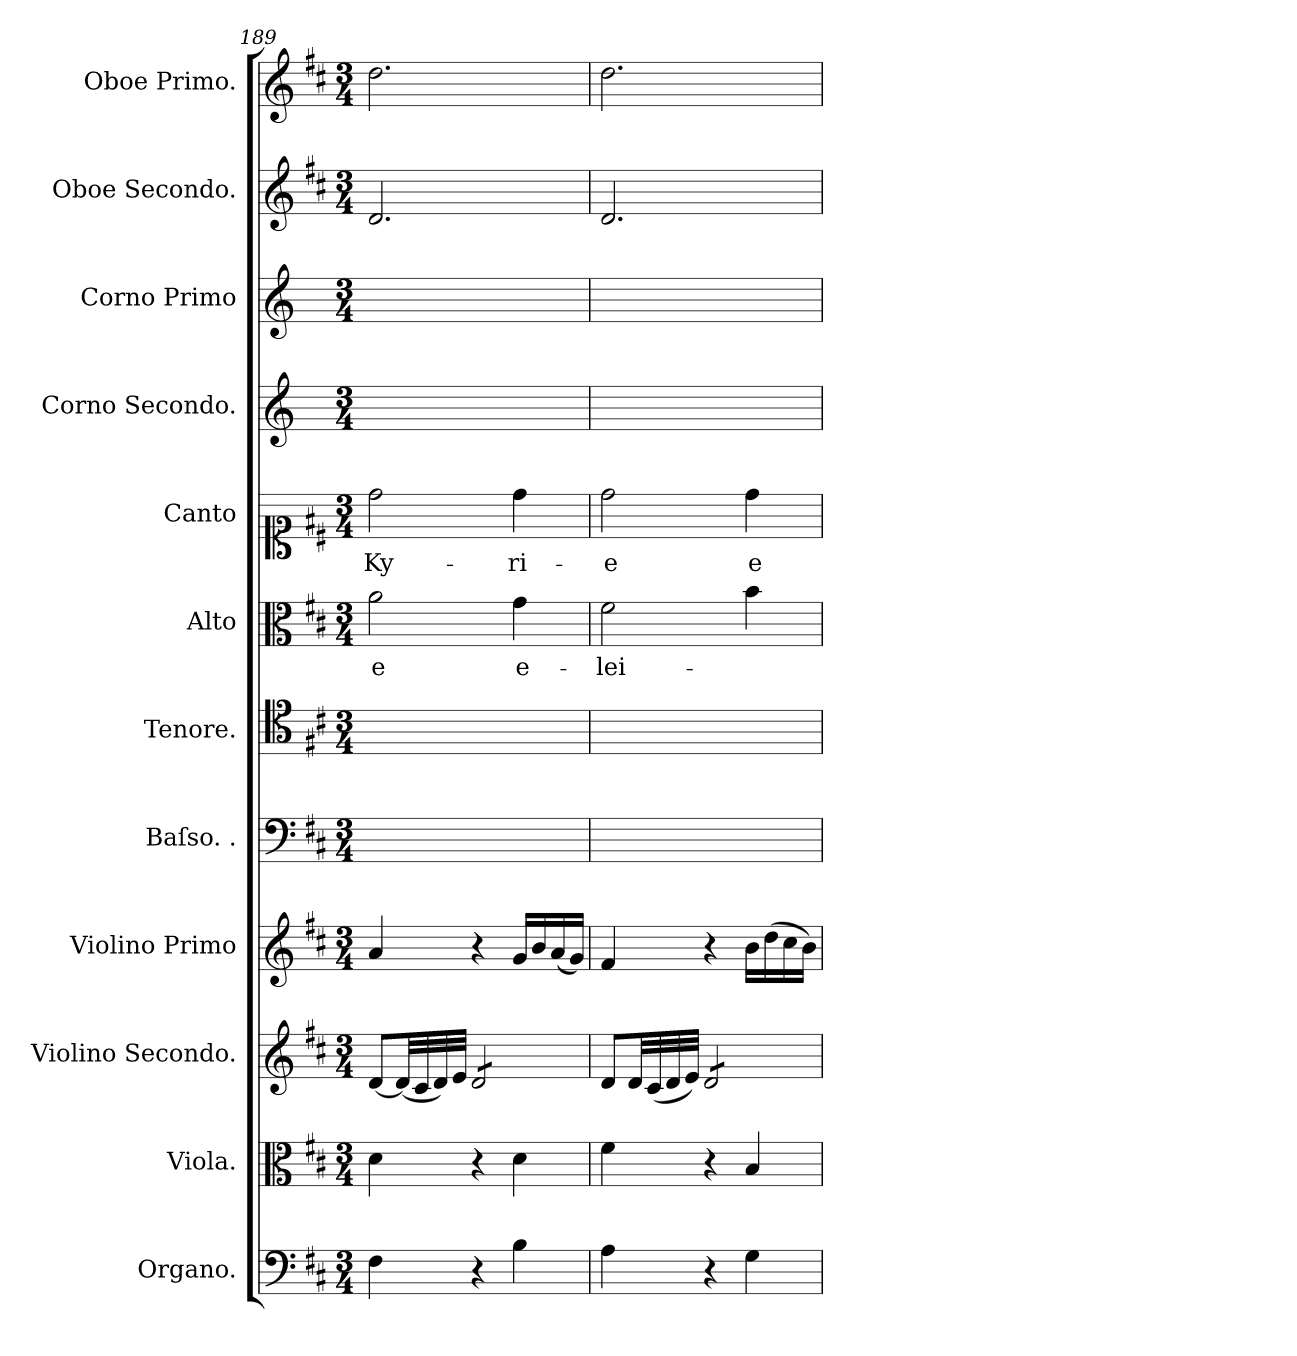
**kern	**kern	**kern	**kern	**kern	**kern	**kern	**text	**kern	**text	**kern	**kern	**kern	**kern
*part12	*part11	*part10	*part9	*part8	*part7	*part6	*part6	*part5	*part5	*part4	*part3	*part2	*part1
*staff12	*staff11	*staff10	*staff9	*staff8	*staff7	*staff6	*staff6	*staff5	*staff5	*staff4	*staff3	*staff2	*staff1
*I"Organo.	*I"Viola.	*I"Violino Secondo.	*I"Violino Primo	*I"Baſso. .	*I"Tenore.	*I"Alto	*	*I"Canto	*	*I"Corno Secondo.	*I"Corno Primo	*I"Oboe Secondo.	*I"Oboe Primo.
*I'org	*I'vla	*I'vl 2	*I'vl 1	*I'B	*I'T	*I'A	*	*	*	*I'cor 2	*I'cor 1	*I'ob 2	*I'ob 1
*clefF4	*clefC3	*clefG2	*clefG2	*clefF4	*clefC4	*clefC3	*	*clefC1	*	*clefG2	*clefG2	*clefG2	*clefG2
*	*	*	*	*	*	*	*	*	*	*ITrd6c10	*ITrd6c10	*	*
*k[f#c#]	*k[f#c#]	*k[f#c#]	*k[f#c#]	*k[f#c#]	*k[f#c#]	*k[f#c#]	*	*k[f#c#]	*	*k[f#c#]	*k[f#c#]	*k[f#c#]	*k[f#c#]
*M3/4	*M3/4	*M3/4	*M3/4	*M3/4	*M3/4	*M3/4	*	*M3/4	*	*M3/4	*M3/4	*M3/4	*M3/4
=189	=189	=189	=189	=189	=189	=189	=189	=189	=189	=189	=189	=189	=189
4F#\	4d\	[8d/L	4a/	2.ryy	2.ryy	2a\	-e	2dd\	Ky-	2.ryy	2.ryy	2.d/	2.dd\
.	.	(<32d/LL]	.	.	.	.	.	.	.	.	.	.	.
.	.	32c#/	.	.	.	.	.	.	.	.	.	.	.
.	.	32d/)	.	.	.	.	.	.	.	.	.	.	.
.	.	32e/JJJ	.	.	.	.	.	.	.	.	.	.	.
*	*	*tremolo	*	*	*	*	*	*	*	*	*	*	*
4r	4r	8d/L	4r	.	.	.	.	.	.	.	.	.	.
.	.	8d/	.	.	.	.	.	.	.	.	.	.	.
4B\	4d\	8d/	16g/LL	.	.	4g\	e-	4dd\	-ri-	.	.	.	.
.	.	.	16b/	.	.	.	.	.	.	.	.	.	.
.	.	8d/J	(<16a/	.	.	.	.	.	.	.	.	.	.
*	*	*Xtremolo	*	*	*	*	*	*	*	*	*	*	*
.	.	.	16g/JJ)	.	.	.	.	.	.	.	.	.	.
=190	=190	=190	=190	=190	=190	=190	=190	=190	=190	=190	=190	=190	=190
4A\	4f#\	8d/L	4f#/	2.ryy	2.ryy	2f#\	-lei-	2dd\	-e	2.ryy	2.ryy	2.d/	2.dd\
.	.	32d/LL	.	.	.	.	.	.	.	.	.	.	.
.	.	(<32c#/	.	.	.	.	.	.	.	.	.	.	.
.	.	32d/	.	.	.	.	.	.	.	.	.	.	.
.	.	32e/JJJ)	.	.	.	.	.	.	.	.	.	.	.
*	*	*tremolo	*	*	*	*	*	*	*	*	*	*	*
4r	4r	8d/L	4r	.	.	.	.	.	.	.	.	.	.
.	.	8d/	.	.	.	.	.	.	.	.	.	.	.
4G\	4B/	8d/	16b\LL	.	.	4b\	.	4dd\	e-	.	.	.	.
.	.	.	(>16dd\	.	.	.	.	.	.	.	.	.	.
.	.	8d/J	16cc#\	.	.	.	.	.	.	.	.	.	.
*	*	*Xtremolo	*	*	*	*	*	*	*	*	*	*	*
.	.	.	16b\JJ)	.	.	.	.	.	.	.	.	.	.
=	=	=	=	=	=	=	=	=	=	=	=	=	=
*-	*-	*-	*-	*-	*-	*-	*-	*-	*-	*-	*-	*-	*-
